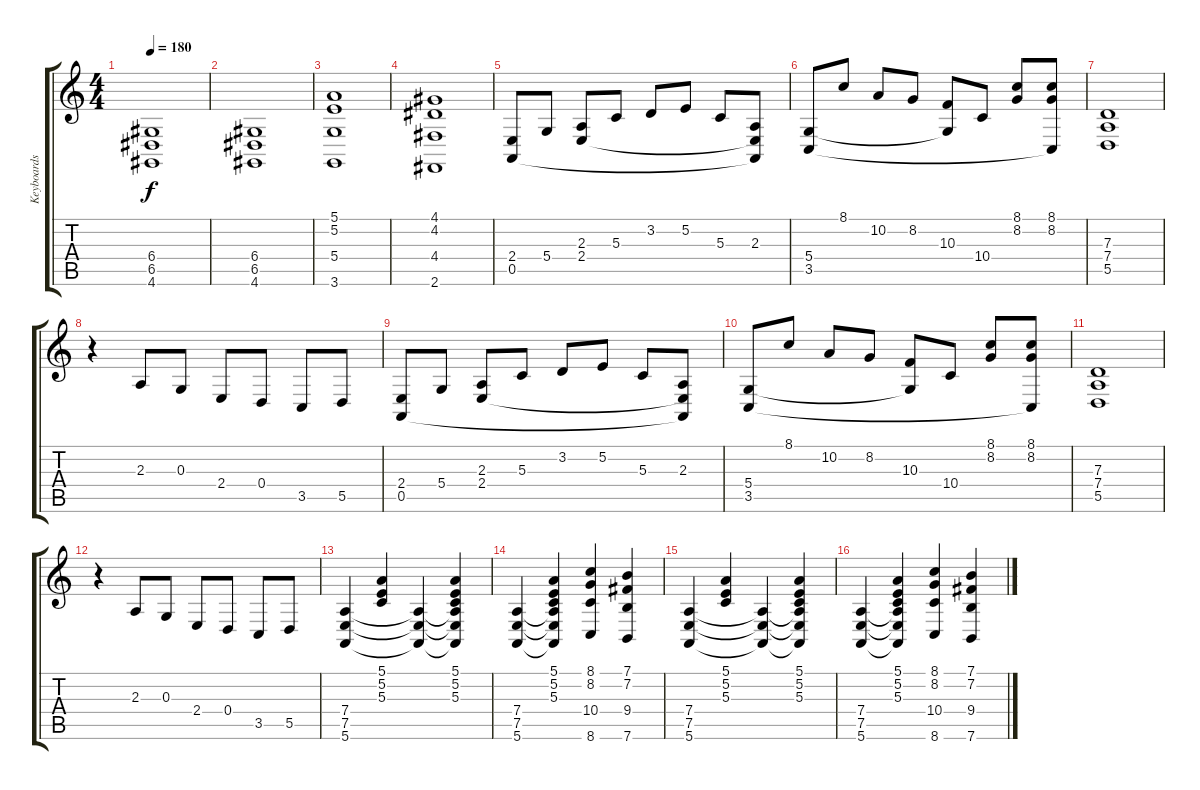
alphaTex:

\track ("Keyboards" "Keyboards") {instrument drawbarorgan}
\staff {score tabs}
\tuning (E4 B3 G3 D3 A2 E2) {hide}
\ts (4 4)
\tempo 180
\clef g2
\ks c
(6.4 6.5 4.6).1{dy f} |
(6.4 6.5 4.6).1 |
(5.1 5.2 5.4 3.6).1 |
(4.1 4.2 4.4 2.6).1 |
(2.4 0.5).8 5.4.8 (2.3 2.4).8 5.3.8 3.2.8 5.2.8 5.3.8 (2.3 2.4{t} 0.5{t}).8 |
(5.4 3.5).8 8.1.8 10.2.8 8.2.8 (10.3 5.4{t}).8 10.4.8 (8.1 8.2).8 (8.1 8.2 3.5{t}).8 |
(7.3 7.4 5.5).1 |
r.4 2.3.8 0.3.8 2.4.8 0.4.8 3.5.8 5.5.8 |
(2.4 0.5).8 5.4.8 (2.3 2.4).8 5.3.8 3.2.8 5.2.8 5.3.8 (2.3 2.4{t} 0.5{t}).8 |
(5.4 3.5).8 8.1.8 10.2.8 8.2.8 (10.3 5.4{t}).8 10.4.8 (8.1 8.2).8 (8.1 8.2 3.5{t}).8 |
(7.3 7.4 5.5).1 |
r.4 2.3.8 0.3.8 2.4.8 0.4.8 3.5.8 5.5.8 |
(7.4 7.5 5.6).4 (5.1 5.2 5.3).4 (7.4{t} 7.5{t} 5.6{t}).4 (5.1 5.2 5.3 7.4{t} 7.5{t} 5.6{t}).4 |
(7.4 7.5 5.6).4 (5.1 5.2 5.3 7.4{t} 7.5{t} 5.6{t}).4 (8.1 8.2 10.4 8.6).4 (7.1 7.2 9.4 7.6).4 |
(7.4 7.5 5.6).4 (5.1 5.2 5.3).4 (7.4{t} 7.5{t} 5.6{t}).4 (5.1 5.2 5.3 7.4{t} 7.5{t} 5.6{t}).4 |
(7.4 7.5 5.6).4 (5.1 5.2 5.3 7.4{t} 7.5{t} 5.6{t}).4 (8.1 8.2 10.4 8.6).4 (7.1 7.2 9.4 7.6).4
